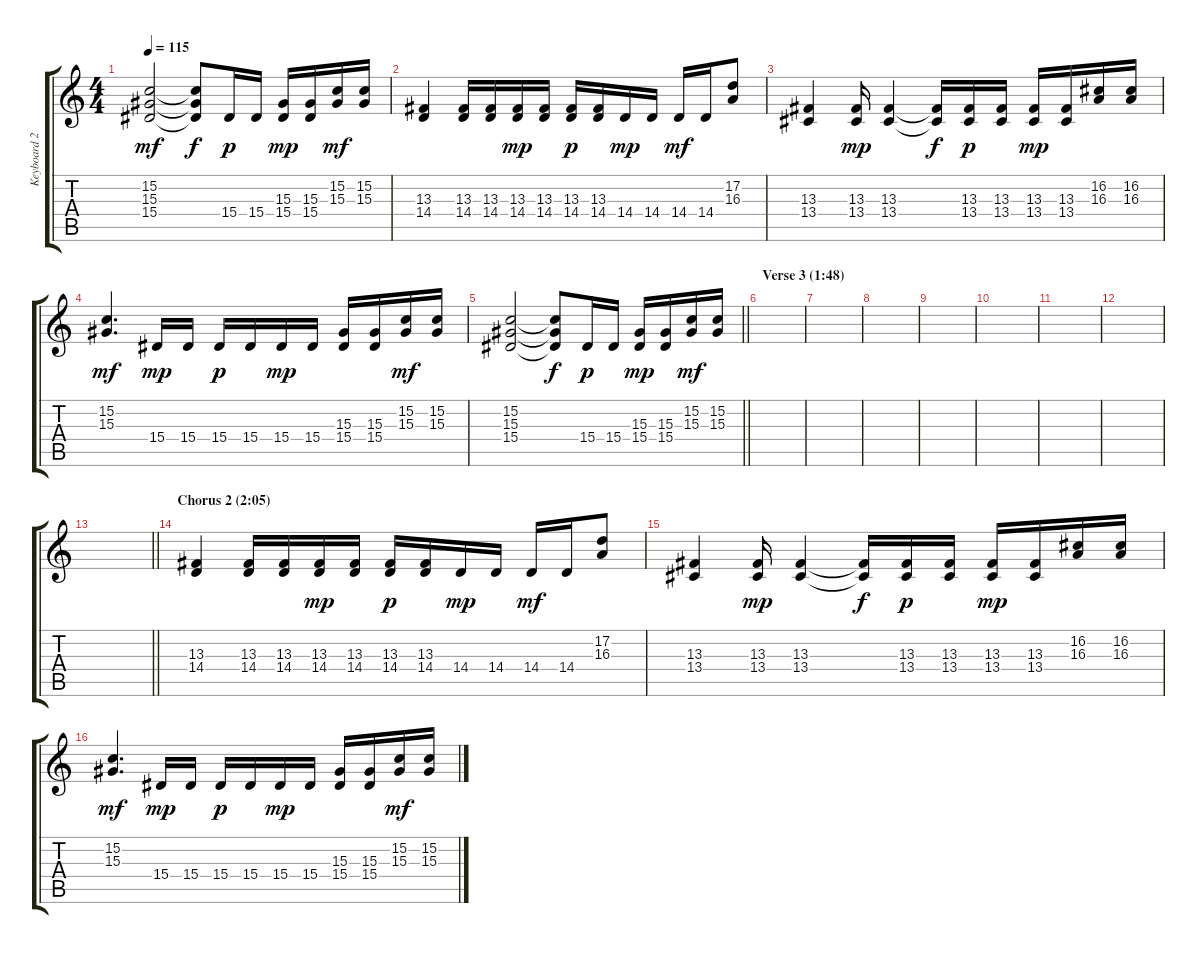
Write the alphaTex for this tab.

\track ("Keyboard 2" "Keyboard 2") {instrument percussiveorgan}
\staff {score tabs}
\tuning (D4 A3 F3 C3 G2 D2) {hide}
\ts (4 4)
\tempo 115
\clef g2
\ks c
(15.2 15.3 15.4).2{dy mf} (15.2{t} 15.3{t} 15.4{t}).8{dy f} 15.4.16{dy p} 15.4.16 (15.3 15.4).16{dy mp} (15.3 15.4).16 (15.2 15.3).16{dy mf} (15.2 15.3).16 |
(13.3 14.4).4 (13.3 14.4).16 (13.3 14.4).16 (13.3 14.4).16{dy mp} (13.3 14.4).16 (13.3 14.4).16{dy p} (13.3 14.4).16 14.4.16{dy mp} 14.4.16 14.4.16{dy mf} 14.4.16 (17.2 16.3).8 |
(13.3 13.4).4 (13.3 13.4).16{dy mp} (13.3 13.4).4 (13.3{t} 13.4{t}).16{dy f} (13.3 13.4).16{dy p} (13.3 13.4).16 (13.3 13.4).16{dy mp} (13.3 13.4).16 (16.2 16.3).16 (16.2 16.3).16 |
(15.2 15.3).4{d dy mf} 15.4.16{dy mp} 15.4.16 15.4.16{dy p} 15.4.16 15.4.16{dy mp} 15.4.16 (15.3 15.4).16 (15.3 15.4).16 (15.2 15.3).16{dy mf} (15.2 15.3).16 |
\barLineRight lightlight
(15.2 15.3 15.4).2 (15.2{t} 15.3{t} 15.4{t}).8{dy f} 15.4.16{dy p} 15.4.16 (15.3 15.4).16{dy mp} (15.3 15.4).16 (15.2 15.3).16{dy mf} (15.2 15.3).16 |
\section ("" "Verse 3 (1:48)")
|
|
|
|
|
|
|
\barLineRight lightlight
|
\section ("" "Chorus 2 (2:05)")
(13.3 14.4).4 (13.3 14.4).16 (13.3 14.4).16 (13.3 14.4).16{dy mp} (13.3 14.4).16 (13.3 14.4).16{dy p} (13.3 14.4).16 14.4.16{dy mp} 14.4.16 14.4.16{dy mf} 14.4.16 (17.2 16.3).8 |
(13.3 13.4).4 (13.3 13.4).16{dy mp} (13.3 13.4).4 (13.3{t} 13.4{t}).16{dy f} (13.3 13.4).16{dy p} (13.3 13.4).16 (13.3 13.4).16{dy mp} (13.3 13.4).16 (16.2 16.3).16 (16.2 16.3).16 |
(15.2 15.3).4{d dy mf} 15.4.16{dy mp} 15.4.16 15.4.16{dy p} 15.4.16 15.4.16{dy mp} 15.4.16 (15.3 15.4).16 (15.3 15.4).16 (15.2 15.3).16{dy mf} (15.2 15.3).16
